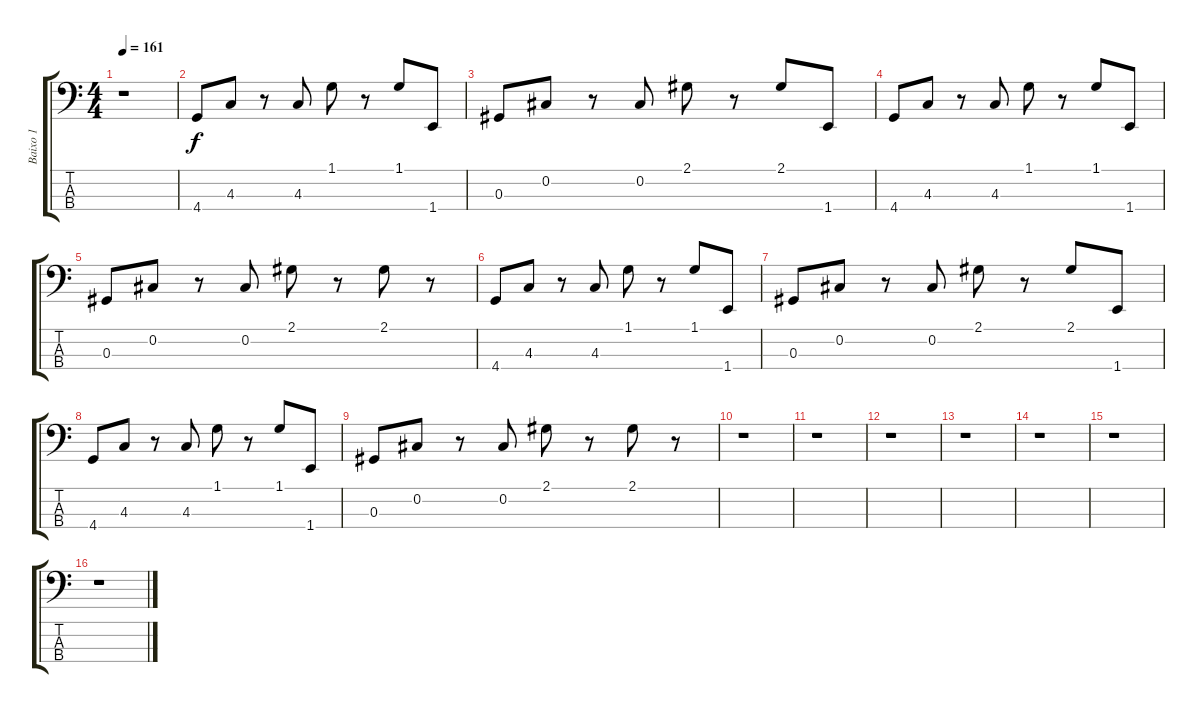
\track ("Baixo 1" "Baixo 1") {instrument overdrivenguitar}
\staff {score tabs}
\tuning (Gb2 Db2 Ab1 Eb1) {hide}
\ts (4 4)
\tempo 161
\clef f4
\ks c
r.1{dy f} |
4.4.8{volume 10 balance 8} 4.3.8 r.8 4.3.8 1.1.8 r.8 1.1.8 1.4.8 |
0.3.8 0.2.8 r.8 0.2.8 2.1.8 r.8 2.1.8 1.4.8 |
4.4.8 4.3.8 r.8 4.3.8 1.1.8 r.8 1.1.8 1.4.8 |
0.3.8 0.2.8 r.8 0.2.8 2.1.8 r.8 2.1.8 r.8 |
4.4.8 4.3.8 r.8 4.3.8 1.1.8 r.8 1.1.8 1.4.8 |
0.3.8 0.2.8 r.8 0.2.8 2.1.8 r.8 2.1.8 1.4.8 |
4.4.8 4.3.8 r.8 4.3.8 1.1.8 r.8 1.1.8 1.4.8 |
0.3.8 0.2.8 r.8 0.2.8 2.1.8 r.8 2.1.8 r.8 |
r.1 |
r.1 |
r.1 |
r.1 |
r.1 |
r.1 |
r.1
